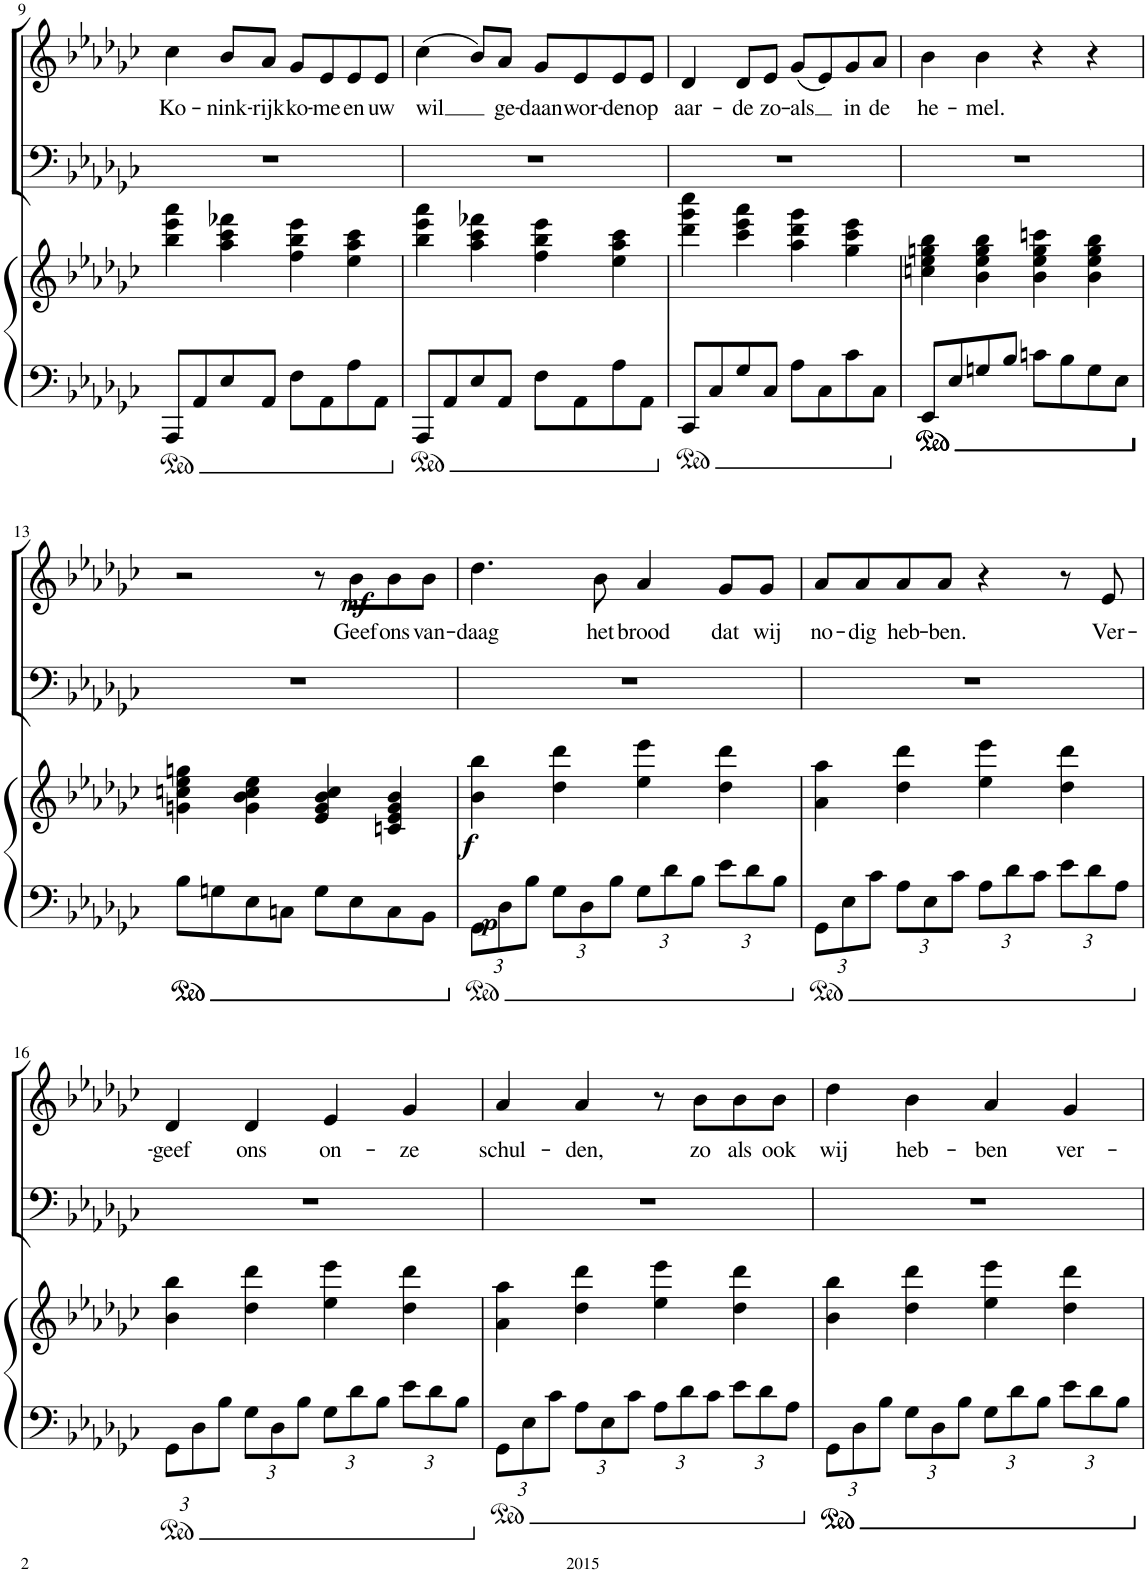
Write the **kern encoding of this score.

**kern	**kern	**dynam	**kern	**kern	**text	**dynam
*part3	*part3	*part3	*part2	*part1	*part1	*part1
*staff4	*staff3	*staff3/4	*staff2	*staff1	*staff1	*staff1
*I"Piano	*	*	*I"T B	*I"S A	*	*
*I'Pno	*	*	*	*	*	*
!!LO:PB:g=z
*clefF4	*clefG2	*	*clefF4	*clefG2	*	*
*k[b-e-a-d-g-c-]	*k[b-e-a-d-g-c-]	*	*k[b-e-a-d-g-c-]	*k[b-e-a-d-g-c-]	*	*
*M2/2	*M2/2	*	*M2/2	*M2/2	*	*
*met(c|)	*met(c|)	*	*met(c|)	*met(c|)	*	*
=9	=9	=9	=9	=9	=9	=9
!	!	!	!	!	!LO:LY:b	!
8AAA-/L	4bb-\ 4eee-\ 4aaa-\	.	1r	4cc-\	Ko-	.
8AA-/	.	.	.	.	.	.
!	!	!	!	!	!LO:LY:b	!
8E-/	4aa-\ 4ccc-\ 4fff-X\	.	.	8b-/L	-nink-	.
!	!	!	!	!	!LO:LY:b	!
8AA-/J	.	.	.	8a-/J	-rijk	.
!	!	!	!	!	!LO:LY:b	!
8F\L	4ff\ 4bb-\ 4eee-\	.	.	8g-/L	ko-	.
!	!	!	!	!	!LO:LY:b	!
8AA-\	.	.	.	8e-/	-me	.
!	!	!	!	!	!LO:LY:b	!
8A-\	4ee-\ 4aa-\ 4ccc-\	.	.	8e-/	en	.
!	!	!	!	!	!LO:LY:b	!
8AA-\J	.	.	.	8e-/J	uw	.
=10	=10	=10	=10	=10	=10	=10
!	!	!	!	!	!LO:LY:b	!
8AAA-/L	4bb-\ 4eee-\ 4aaa-\	.	1r	(4cc-\	wil	.
8AA-/	.	.	.	.	.	.
8E-/	4aa-\ 4ccc-\ 4fff-X\	.	.	8b-/L)	.	.
!	!	!	!	!	!LO:LY:b	!
8AA-/J	.	.	.	8a-/J	ge-	.
!	!	!	!	!	!LO:LY:b	!
8F\L	4ff\ 4bb-\ 4eee-\	.	.	8g-/L	-daan	.
!	!	!	!	!	!LO:LY:b	!
8AA-\	.	.	.	8e-/	wor-	.
!	!	!	!	!	!LO:LY:b	!
8A-\	4ee-\ 4aa-\ 4ccc-\	.	.	8e-/	-den	.
!	!	!	!	!	!LO:LY:b	!
8AA-\J	.	.	.	8e-/J	op	.
=11	=11	=11	=11	=11	=11	=11
!	!	!	!	!	!LO:LY:b	!
8CC-/L	4ddd-\ 4ggg-\ 4cccc-\	.	1r	4d-/	aar-	.
8C-/	.	.	.	.	.	.
!	!	!	!	!	!LO:LY:b	!
8G-/	4ccc-\ 4eee-\ 4aaa-\	.	.	8d-/L	-de	.
!	!	!	!	!	!LO:LY:b	!
8C-/J	.	.	.	8e-/J	zo-	.
!	!	!	!	!	!LO:LY:b	!
8A-\L	4aa-\ 4ddd-\ 4ggg-\	.	.	(8g-/L	-als	.
8C-\	.	.	.	8e-/)	.	.
!	!	!	!	!	!LO:LY:b	!
8c-\	4gg-\ 4ccc-\ 4eee-\	.	.	8g-/	in	.
!	!	!	!	!	!LO:LY:b	!
8C-\J	.	.	.	8a-/J	de	.
=12	=12	=12	=12	=12	=12	=12
!	!	!	!	!	!LO:LY:b	!
8EE-/L	4ccn\ 4ee-\ 4ggn\ 4bb-\	.	1r	4b-\	he-	.
8E-/	.	.	.	.	.	.
!	!	!	!	!	!LO:LY:b	!
8Gn/	4b-\ 4ee-\ 4gg\ 4bb-\	.	.	4b-\	-mel.	.
8B-/J	.	.	.	.	.	.
8cn\L	4b-\ 4ee-\ 4gg\ 4cccn\	.	.	4r	.	.
8B-\	.	.	.	.	.	.
8G\	4b-\ 4ee-\ 4gg\ 4bb-\	.	.	4r	.	.
8E-\J	.	.	.	.	.	.
!!LO:LB:g=z
=13	=13	=13	=13	=13	=13	=13
8B-\L	4gn\ 4ccn\ 4ee-\ 4ggn\	.	1r	2r	.	.
8Gn\	.	.	.	.	.	.
8E-\	4g\ 4b-\ 4cc\ 4ee-\	.	.	.	.	.
8Cn\J	.	.	.	.	.	.
8G\L	4e-/ 4g/ 4b-/ 4cc/	.	.	8r	.	.
!	!	!	!	!	!LO:LY:b	!LO:DY:b
8E-\	.	.	.	8b-\L	Geef	mf
!	!	!	!	!	!LO:LY:b	!
8C\	4cn/ 4e-/ 4g/ 4b-/	.	.	8b-\	ons	.
!	!	!	!	!	!LO:LY:b	!
8BB-\J	.	.	.	8b-\J	van-	.
=14	=14	=14	=14	=14	=14	=14
*Xbrackettup	*	*	*	*	*	*
!	!	!LO:DY:b=2	!	!	!LO:LY:b	!
!	!	!LO:DY:n=1:b	!	!	!	!
12GG-\L	4b-\ 4bb-\	p f	1r	4.dd-\	-daag	.
12D-\	.	.	.	.	.	.
12B-\J	.	.	.	.	.	.
12G-\L	4dd-\ 4ddd-\	.	.	.	.	.
12D-\	.	.	.	.	.	.
!	!	!	!	!	!LO:LY:b	!
.	.	.	.	8b-\	het	.
12B-\J	.	.	.	.	.	.
!	!	!	!	!	!LO:LY:b	!
12G-\L	4ee-\ 4eee-\	.	.	4a-/	brood	.
12d-\	.	.	.	.	.	.
12B-\J	.	.	.	.	.	.
!	!	!	!	!	!LO:LY:b	!
12e-\L	4dd-\ 4ddd-\	.	.	8g-/L	dat	.
12d-\	.	.	.	.	.	.
!	!	!	!	!	!LO:LY:b	!
.	.	.	.	8g-/J	wij	.
12B-\J	.	.	.	.	.	.
=15	=15	=15	=15	=15	=15	=15
!	!	!	!	!	!LO:LY:b	!
12GG-\L	4a-\ 4aa-\	.	1r	8a-/L	no-	.
12E-\	.	.	.	.	.	.
!	!	!	!	!	!LO:LY:b	!
.	.	.	.	8a-/	-dig	.
12c-\J	.	.	.	.	.	.
!	!	!	!	!	!LO:LY:b	!
12A-\L	4dd-\ 4ddd-\	.	.	8a-/	heb-	.
12E-\	.	.	.	.	.	.
!	!	!	!	!	!LO:LY:b	!
.	.	.	.	8a-/J	-ben.	.
12c-\J	.	.	.	.	.	.
12A-\L	4ee-\ 4eee-\	.	.	4r	.	.
12d-\	.	.	.	.	.	.
12c-\J	.	.	.	.	.	.
12e-\L	4dd-\ 4ddd-\	.	.	8r	.	.
12d-\	.	.	.	.	.	.
!	!	!	!	!	!LO:LY:b	!
.	.	.	.	8e-/	Ver-	.
12A-\J	.	.	.	.	.	.
!!LO:LB:g=z
=16	=16	=16	=16	=16	=16	=16
!	!	!	!	!	!LO:LY:b	!
12GG-\L	4b-\ 4bb-\	.	1r	4d-/	-geef	.
12D-\	.	.	.	.	.	.
12B-\J	.	.	.	.	.	.
!	!	!	!	!	!LO:LY:b	!
12G-\L	4dd-\ 4ddd-\	.	.	4d-/	ons	.
12D-\	.	.	.	.	.	.
12B-\J	.	.	.	.	.	.
!	!	!	!	!	!LO:LY:b	!
12G-\L	4ee-\ 4eee-\	.	.	4e-/	on-	.
12d-\	.	.	.	.	.	.
12B-\J	.	.	.	.	.	.
!	!	!	!	!	!LO:LY:b	!
12e-\L	4dd-\ 4ddd-\	.	.	4g-/	-ze	.
12d-\	.	.	.	.	.	.
12B-\J	.	.	.	.	.	.
=17	=17	=17	=17	=17	=17	=17
!	!	!	!	!	!LO:LY:b	!
12GG-\L	4a-\ 4aa-\	.	1r	4a-/	schul-	.
12E-\	.	.	.	.	.	.
12c-\J	.	.	.	.	.	.
!	!	!	!	!	!LO:LY:b	!
12A-\L	4dd-\ 4ddd-\	.	.	4a-/	-den,	.
12E-\	.	.	.	.	.	.
12c-\J	.	.	.	.	.	.
12A-\L	4ee-\ 4eee-\	.	.	8r	.	.
12d-\	.	.	.	.	.	.
!	!	!	!	!	!LO:LY:b	!
.	.	.	.	8b-\L	zo	.
12c-\J	.	.	.	.	.	.
!	!	!	!	!	!LO:LY:b	!
12e-\L	4dd-\ 4ddd-\	.	.	8b-\	als	.
12d-\	.	.	.	.	.	.
!	!	!	!	!	!LO:LY:b	!
.	.	.	.	8b-\J	ook	.
12A-\J	.	.	.	.	.	.
=18	=18	=18	=18	=18	=18	=18
!	!	!	!	!	!LO:LY:b	!
12GG-\L	4b-\ 4bb-\	.	1r	4dd-\	wij	.
12D-\	.	.	.	.	.	.
12B-\J	.	.	.	.	.	.
!	!	!	!	!	!LO:LY:b	!
12G-\L	4dd-\ 4ddd-\	.	.	4b-\	heb-	.
12D-\	.	.	.	.	.	.
12B-\J	.	.	.	.	.	.
!	!	!	!	!	!LO:LY:b	!
12G-\L	4ee-\ 4eee-\	.	.	4a-/	-ben	.
12d-\	.	.	.	.	.	.
12B-\J	.	.	.	.	.	.
!	!	!	!	!	!LO:LY:b	!
12e-\L	4dd-\ 4ddd-\	.	.	4g-/	ver-	.
12d-\	.	.	.	.	.	.
12B-\J	.	.	.	.	.	.
=	=	=	=	=	=	=
*-	*-	*-	*-	*-	*-	*-
